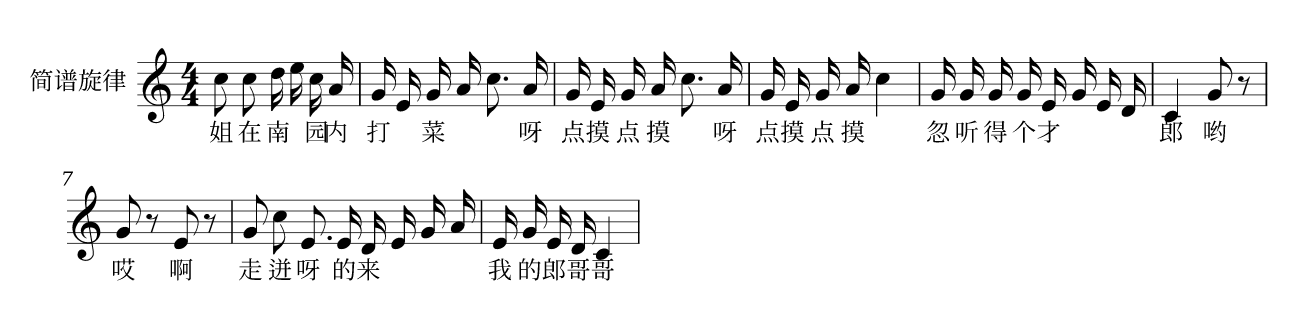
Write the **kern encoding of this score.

**kern	**text
*part1	*part1
*staff1	*staff1
*I"简谱旋律	*
*k[]	*
*M4/4	*
=1	=1
8cc	姐
8cc	在
16dd	南
16ee	.
16cc	园
16a	内
=2	=2
16g	打
16e	.
16g	菜
16a	.
8.cc	.
16a	呀
=3	=3
16g	点
16e	摸
16g	点
16a	摸
8.cc	.
16a	呀
=4	=4
16g	点
16e	摸
16g	点
16a	摸
4cc	.
=5	=5
16g	忽
16g	听
16g	得
16g	个
16e	才
16g	.
16e	.
16d	.
=6	=6
4c	郎
8g	哟
8r	.
=7	=7
8g	哎
8r	.
8e	啊
8r	.
=8	=8
8g	走
8cc	迸
8.e	呀
16e	的
16d	来
16e	.
16g	.
16a	.
=9	=9
16e	我
16g	的
16e	郎
16d	哥
4c	哥
=	=
*-	*-
